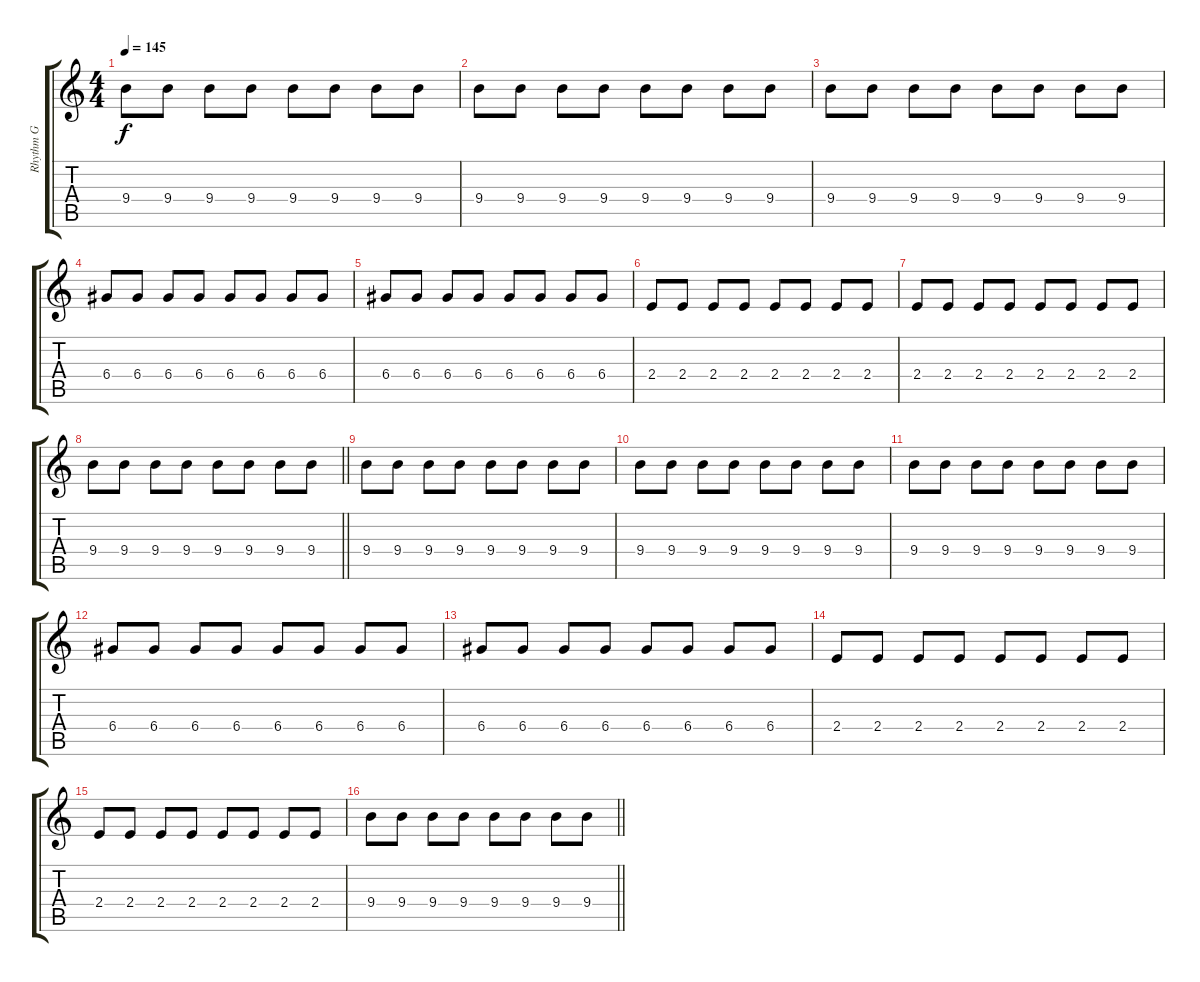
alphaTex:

\track ("Rhythm G" "Rhythm G") {instrument distortionguitar}
\staff {score tabs}
\tuning (E4 B3 G3 D3 A2 E2) {hide}
\ts (4 4)
\tempo 145
\clef g2
\ks c
9.4.8{dy f} 9.4.8 9.4.8 9.4.8 9.4.8 9.4.8 9.4.8 9.4.8 |
9.4.8 9.4.8 9.4.8 9.4.8 9.4.8 9.4.8 9.4.8 9.4.8 |
9.4.8 9.4.8 9.4.8 9.4.8 9.4.8 9.4.8 9.4.8 9.4.8 |
6.4.8 6.4.8 6.4.8 6.4.8 6.4.8 6.4.8 6.4.8 6.4.8 |
6.4.8 6.4.8 6.4.8 6.4.8 6.4.8 6.4.8 6.4.8 6.4.8 |
2.4.8 2.4.8 2.4.8 2.4.8 2.4.8 2.4.8 2.4.8 2.4.8 |
2.4.8 2.4.8 2.4.8 2.4.8 2.4.8 2.4.8 2.4.8 2.4.8 |
\barLineRight lightlight
9.4.8 9.4.8 9.4.8 9.4.8 9.4.8 9.4.8 9.4.8 9.4.8 |
9.4.8 9.4.8 9.4.8 9.4.8 9.4.8 9.4.8 9.4.8 9.4.8 |
9.4.8 9.4.8 9.4.8 9.4.8 9.4.8 9.4.8 9.4.8 9.4.8 |
9.4.8 9.4.8 9.4.8 9.4.8 9.4.8 9.4.8 9.4.8 9.4.8 |
6.4.8 6.4.8 6.4.8 6.4.8 6.4.8 6.4.8 6.4.8 6.4.8 |
6.4.8 6.4.8 6.4.8 6.4.8 6.4.8 6.4.8 6.4.8 6.4.8 |
2.4.8 2.4.8 2.4.8 2.4.8 2.4.8 2.4.8 2.4.8 2.4.8 |
2.4.8 2.4.8 2.4.8 2.4.8 2.4.8 2.4.8 2.4.8 2.4.8 |
\barLineRight lightlight
9.4.8 9.4.8 9.4.8 9.4.8 9.4.8 9.4.8 9.4.8 9.4.8
